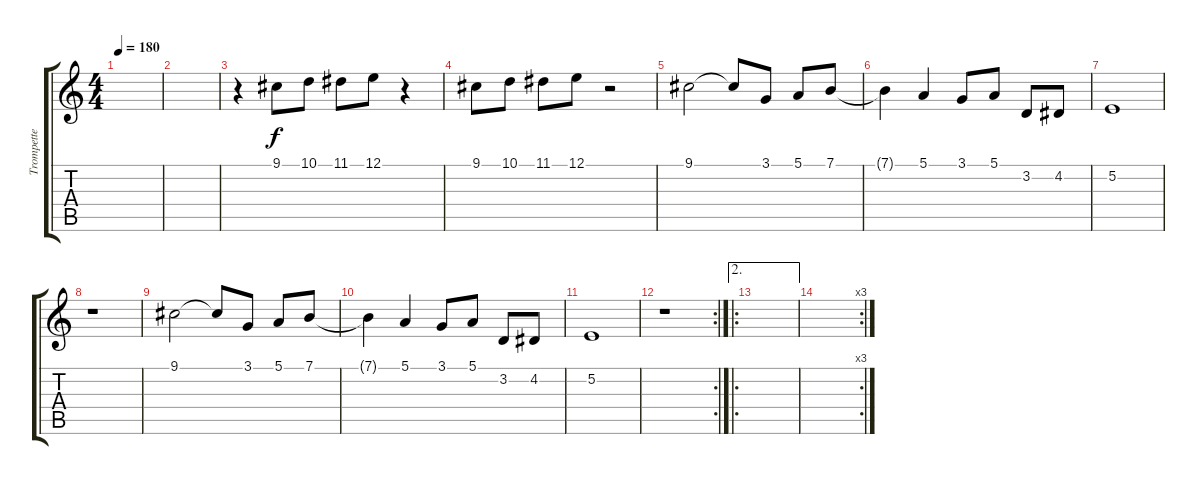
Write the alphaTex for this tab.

\track ("Trompette 2" "Trompette ") {instrument trumpet}
\staff {score tabs}
\tuning (E4 B3 G3 D3 A2 E2) {hide}
\ts (4 4)
\tempo 180
\clef g2
\ks c
|
|
r.4 9.1.8 10.1.8 11.1.8 12.1.8 r.4 |
9.1.8 10.1.8 11.1.8 12.1.8 r.2 |
9.1.2 9.1{t}.8 3.1.8 5.1.8 7.1.8 |
7.1{t}.4 5.1.4 3.1.8 5.1.8 3.2.8 4.2.8 |
5.2.1 |
r.1 |
9.1.2 9.1{t}.8 3.1.8 5.1.8 7.1.8 |
7.1{t}.4 5.1.4 3.1.8 5.1.8 3.2.8 4.2.8 |
5.2.1 |
\rc 2
r.1 |
\ae 2
\ro
|
\rc 3
